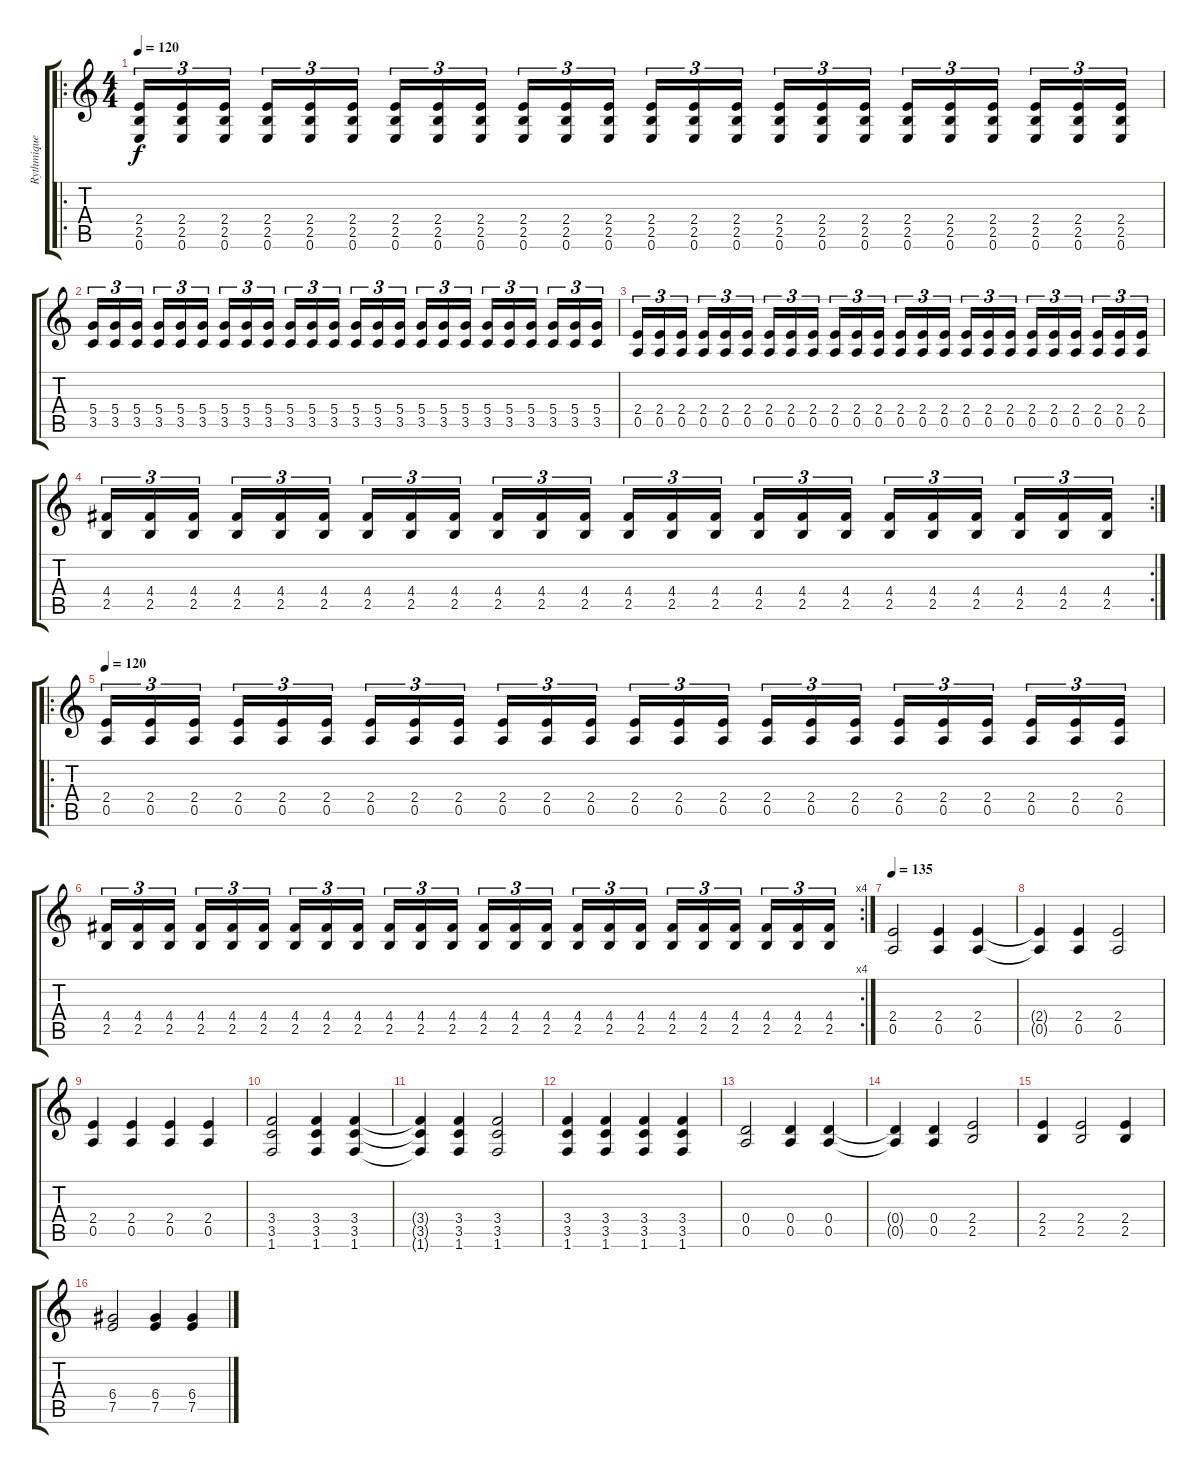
\track ("Rythmique" "Rythmique") {instrument distortionguitar}
\staff {score tabs}
\tuning (E4 B3 G3 D3 A2 E2) {hide}
\ro
\ts (4 4)
\tempo 120
\clef g2
\ks c
(2.4 2.5 0.6).16{tu (3 2) dy f} (2.4 2.5 0.6).16{tu (3 2)} (2.4 2.5 0.6).16{tu (3 2)} (2.4 2.5 0.6).16{tu (3 2)} (2.4 2.5 0.6).16{tu (3 2)} (2.4 2.5 0.6).16{tu (3 2)} (2.4 2.5 0.6).16{tu (3 2)} (2.4 2.5 0.6).16{tu (3 2)} (2.4 2.5 0.6).16{tu (3 2)} (2.4 2.5 0.6).16{tu (3 2)} (2.4 2.5 0.6).16{tu (3 2)} (2.4 2.5 0.6).16{tu (3 2)} (2.4 2.5 0.6).16{tu (3 2)} (2.4 2.5 0.6).16{tu (3 2)} (2.4 2.5 0.6).16{tu (3 2)} (2.4 2.5 0.6).16{tu (3 2)} (2.4 2.5 0.6).16{tu (3 2)} (2.4 2.5 0.6).16{tu (3 2)} (2.4 2.5 0.6).16{tu (3 2)} (2.4 2.5 0.6).16{tu (3 2)} (2.4 2.5 0.6).16{tu (3 2)} (2.4 2.5 0.6).16{tu (3 2)} (2.4 2.5 0.6).16{tu (3 2)} (2.4 2.5 0.6).16{tu (3 2)} |
(5.4 3.5).16{tu (3 2)} (5.4 3.5).16{tu (3 2)} (5.4 3.5).16{tu (3 2)} (5.4 3.5).16{tu (3 2)} (5.4 3.5).16{tu (3 2)} (5.4 3.5).16{tu (3 2)} (5.4 3.5).16{tu (3 2)} (5.4 3.5).16{tu (3 2)} (5.4 3.5).16{tu (3 2)} (5.4 3.5).16{tu (3 2)} (5.4 3.5).16{tu (3 2)} (5.4 3.5).16{tu (3 2)} (5.4 3.5).16{tu (3 2)} (5.4 3.5).16{tu (3 2)} (5.4 3.5).16{tu (3 2)} (5.4 3.5).16{tu (3 2)} (5.4 3.5).16{tu (3 2)} (5.4 3.5).16{tu (3 2)} (5.4 3.5).16{tu (3 2)} (5.4 3.5).16{tu (3 2)} (5.4 3.5).16{tu (3 2)} (5.4 3.5).16{tu (3 2)} (5.4 3.5).16{tu (3 2)} (5.4 3.5).16{tu (3 2)} |
(2.4 0.5).16{tu (3 2)} (2.4 0.5).16{tu (3 2)} (2.4 0.5).16{tu (3 2)} (2.4 0.5).16{tu (3 2)} (2.4 0.5).16{tu (3 2)} (2.4 0.5).16{tu (3 2)} (2.4 0.5).16{tu (3 2)} (2.4 0.5).16{tu (3 2)} (2.4 0.5).16{tu (3 2)} (2.4 0.5).16{tu (3 2)} (2.4 0.5).16{tu (3 2)} (2.4 0.5).16{tu (3 2)} (2.4 0.5).16{tu (3 2)} (2.4 0.5).16{tu (3 2)} (2.4 0.5).16{tu (3 2)} (2.4 0.5).16{tu (3 2)} (2.4 0.5).16{tu (3 2)} (2.4 0.5).16{tu (3 2)} (2.4 0.5).16{tu (3 2)} (2.4 0.5).16{tu (3 2)} (2.4 0.5).16{tu (3 2)} (2.4 0.5).16{tu (3 2)} (2.4 0.5).16{tu (3 2)} (2.4 0.5).16{tu (3 2)} |
\rc 2
(4.4 2.5).16{tu (3 2)} (4.4 2.5).16{tu (3 2)} (4.4 2.5).16{tu (3 2)} (4.4 2.5).16{tu (3 2)} (4.4 2.5).16{tu (3 2)} (4.4 2.5).16{tu (3 2)} (4.4 2.5).16{tu (3 2)} (4.4 2.5).16{tu (3 2)} (4.4 2.5).16{tu (3 2)} (4.4 2.5).16{tu (3 2)} (4.4 2.5).16{tu (3 2)} (4.4 2.5).16{tu (3 2)} (4.4 2.5).16{tu (3 2)} (4.4 2.5).16{tu (3 2)} (4.4 2.5).16{tu (3 2)} (4.4 2.5).16{tu (3 2)} (4.4 2.5).16{tu (3 2)} (4.4 2.5).16{tu (3 2)} (4.4 2.5).16{tu (3 2)} (4.4 2.5).16{tu (3 2)} (4.4 2.5).16{tu (3 2)} (4.4 2.5).16{tu (3 2)} (4.4 2.5).16{tu (3 2)} (4.4 2.5).16{tu (3 2)} |
\ro
\tempo 120
(2.4 0.5).16{tu (3 2)} (2.4 0.5).16{tu (3 2)} (2.4 0.5).16{tu (3 2)} (2.4 0.5).16{tu (3 2)} (2.4 0.5).16{tu (3 2)} (2.4 0.5).16{tu (3 2)} (2.4 0.5).16{tu (3 2)} (2.4 0.5).16{tu (3 2)} (2.4 0.5).16{tu (3 2)} (2.4 0.5).16{tu (3 2)} (2.4 0.5).16{tu (3 2)} (2.4 0.5).16{tu (3 2)} (2.4 0.5).16{tu (3 2)} (2.4 0.5).16{tu (3 2)} (2.4 0.5).16{tu (3 2)} (2.4 0.5).16{tu (3 2)} (2.4 0.5).16{tu (3 2)} (2.4 0.5).16{tu (3 2)} (2.4 0.5).16{tu (3 2)} (2.4 0.5).16{tu (3 2)} (2.4 0.5).16{tu (3 2)} (2.4 0.5).16{tu (3 2)} (2.4 0.5).16{tu (3 2)} (2.4 0.5).16{tu (3 2)} |
\rc 4
(4.4 2.5).16{tu (3 2)} (4.4 2.5).16{tu (3 2)} (4.4 2.5).16{tu (3 2)} (4.4 2.5).16{tu (3 2)} (4.4 2.5).16{tu (3 2)} (4.4 2.5).16{tu (3 2)} (4.4 2.5).16{tu (3 2)} (4.4 2.5).16{tu (3 2)} (4.4 2.5).16{tu (3 2)} (4.4 2.5).16{tu (3 2)} (4.4 2.5).16{tu (3 2)} (4.4 2.5).16{tu (3 2)} (4.4 2.5).16{tu (3 2)} (4.4 2.5).16{tu (3 2)} (4.4 2.5).16{tu (3 2)} (4.4 2.5).16{tu (3 2)} (4.4 2.5).16{tu (3 2)} (4.4 2.5).16{tu (3 2)} (4.4 2.5).16{tu (3 2)} (4.4 2.5).16{tu (3 2)} (4.4 2.5).16{tu (3 2)} (4.4 2.5).16{tu (3 2)} (4.4 2.5).16{tu (3 2)} (4.4 2.5).16{tu (3 2)} |
\tempo 120
\tempo 135
(2.4 0.5).2 (2.4 0.5).4 (2.4 0.5).4 |
(2.4{t} 0.5{t}).4 (2.4 0.5).4 (2.4 0.5).2 |
(2.4 0.5).4 (2.4 0.5).4 (2.4 0.5).4 (2.4 0.5).4 |
(3.4 3.5 1.6).2 (3.4 3.5 1.6).4 (3.4 3.5 1.6).4 |
(3.4{t} 3.5{t} 1.6{t}).4 (3.4 3.5 1.6).4 (3.4 3.5 1.6).2 |
(3.4 3.5 1.6).4 (3.4 3.5 1.6).4 (3.4 3.5 1.6).4 (3.4 3.5 1.6).4 |
(0.4 0.5).2 (0.4 0.5).4 (0.4 0.5).4 |
(0.4{t} 0.5{t}).4 (0.4 0.5).4 (2.4 2.5).2 |
(2.4 2.5).4 (2.4 2.5).2 (2.4 2.5).4 |
(6.4 7.5).2 (6.4 7.5).4 (6.4 7.5).4
